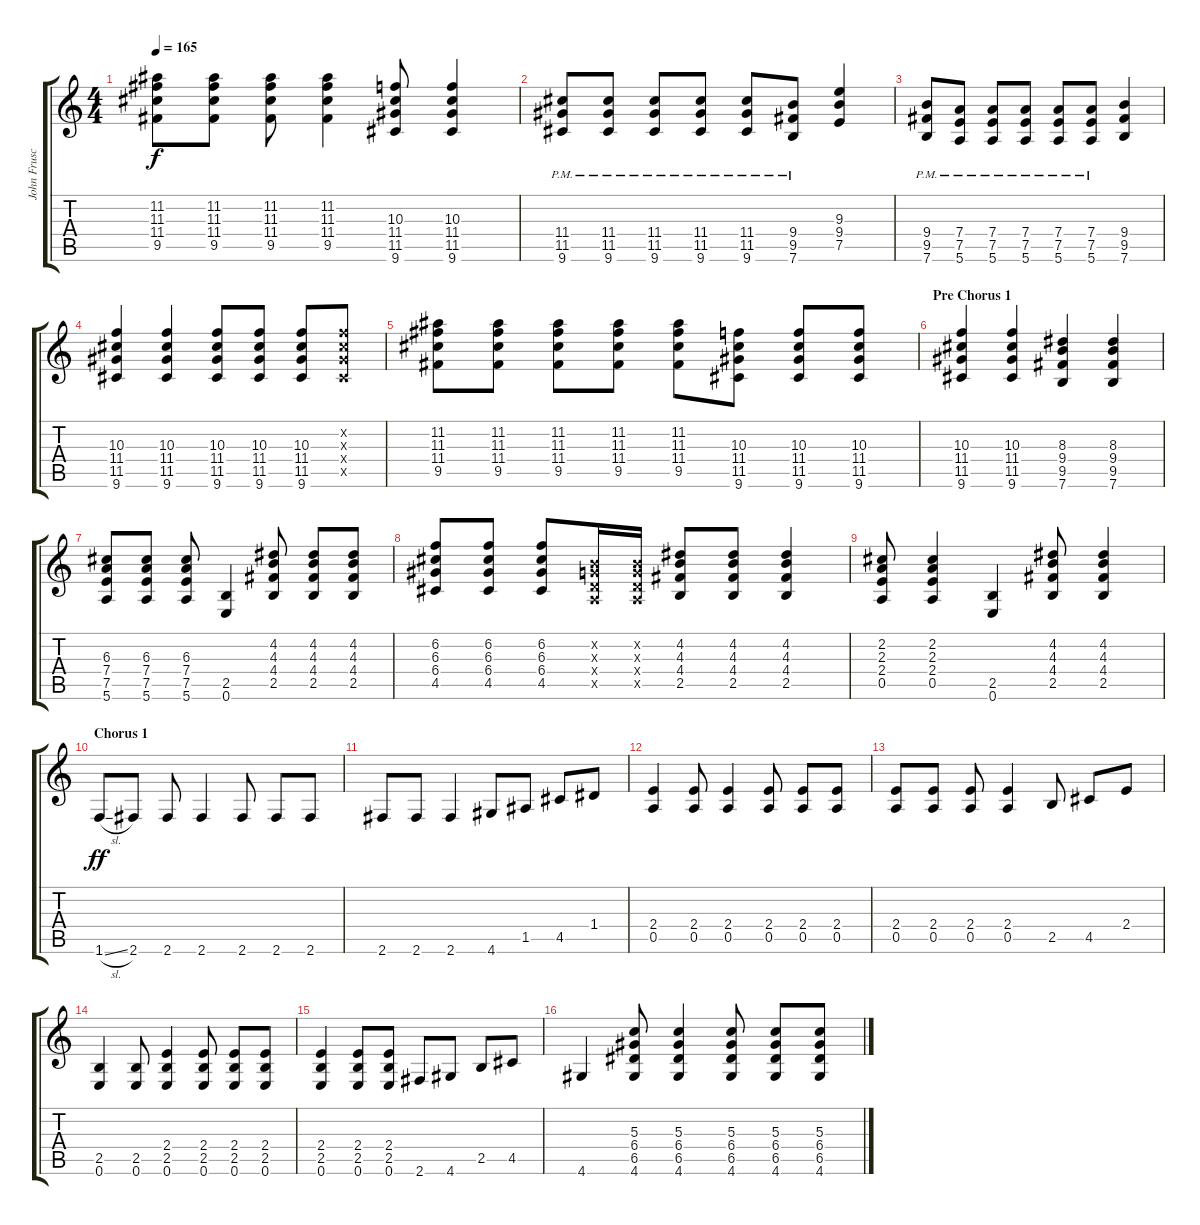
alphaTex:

\track ("John Frusciante - Guitar" "John Frusc") {instrument overdrivenguitar}
\staff {score tabs}
\tuning (E4 B3 G3 D3 A2 E2) {hide}
\ts (4 4)
\tempo 165
\clef g2
\ks c
(11.2 11.3 11.4 9.5).8{dy f} (11.2 11.3 11.4 9.5).8 (11.2 11.3 11.4 9.5).8 (11.2 11.3 11.4 9.5).4 (10.3 11.4 11.5 9.6).8 (10.3 11.4 11.5 9.6).4 |
(11.4{pm} 11.5{pm} 9.6{pm}).8 (11.4{pm} 11.5{pm} 9.6{pm}).8 (11.4{pm} 11.5{pm} 9.6{pm}).8 (11.4{pm} 11.5{pm} 9.6{pm}).8 (11.4{pm} 11.5{pm} 9.6{pm}).8 (9.4{pm} 9.5{pm} 7.6{pm}).8 (9.3 9.4 7.5).4 |
(9.4{pm} 9.5{pm} 7.6{pm}).8 (7.4{pm} 7.5{pm} 5.6{pm}).8 (7.4{pm} 7.5{pm} 5.6{pm}).8 (7.4{pm} 7.5{pm} 5.6{pm}).8 (7.4{pm} 7.5{pm} 5.6{pm}).8 (7.4{pm} 7.5{pm} 5.6{pm}).8 (9.4 9.5 7.6).4 |
(10.3 11.4 11.5 9.6).4 (10.3 11.4 11.5 9.6).4 (10.3 11.4 11.5 9.6).8 (10.3 11.4 11.5 9.6).8 (10.3 11.4 11.5 9.6).8 (6.2{x} 6.3{x} 6.4{x} 4.5{x}).8 |
(11.2 11.3 11.4 9.5).8 (11.2 11.3 11.4 9.5).8 (11.2 11.3 11.4 9.5).8 (11.2 11.3 11.4 9.5).8 (11.2 11.3 11.4 9.5).8 (10.3 11.4 11.5 9.6).8 (10.3 11.4 11.5 9.6).8 (10.3 11.4 11.5 9.6).8 |
\section ("" "Pre Chorus 1")
(10.3 11.4 11.5 9.6).4 (10.3 11.4 11.5 9.6).4 (8.3 9.4 9.5 7.6).4 (8.3 9.4 9.5 7.6).4 |
(6.3 7.4 7.5 5.6).8 (6.3 7.4 7.5 5.6).8 (6.3 7.4 7.5 5.6).8 (2.5 0.6).4 (4.2 4.3 4.4 2.5).8 (4.2 4.3 4.4 2.5).8 (4.2 4.3 4.4 2.5).8 |
(6.2 6.3 6.4 4.5).8 (6.2 6.3 6.4 4.5).8 (6.2 6.3 6.4 4.5).8 (0.2{x} 0.3{x} 0.4{x} 0.5{x}).16 (0.2{x} 0.3{x} 0.4{x} 0.5{x}).16 (4.2 4.3 4.4 2.5).8 (4.2 4.3 4.4 2.5).8 (4.2 4.3 4.4 2.5).4 |
(2.2 2.3 2.4 0.5).8 (2.2 2.3 2.4 0.5).4 (2.5 0.6).4 (4.2 4.3 4.4 2.5).8 (4.2 4.3 4.4 2.5).4 |
\section ("" "Chorus 1")
1.6{sl}.8{dy ff} 2.6.8 2.6.8 2.6.4 2.6.8 2.6.8 2.6.8 |
2.6.8 2.6.8 2.6.4 4.6.8 1.5.8 4.5.8 1.4.8 |
(2.4 0.5).4 (2.4 0.5).8 (2.4 0.5).4 (2.4 0.5).8 (2.4 0.5).8 (2.4 0.5).8 |
(2.4 0.5).8 (2.4 0.5).8 (2.4 0.5).8 (2.4 0.5).4 2.5.8 4.5.8 2.4.8 |
(2.5 0.6).4 (2.5 0.6).8 (2.4 2.5 0.6).4 (2.4 2.5 0.6).8 (2.4 2.5 0.6).8 (2.4 2.5 0.6).8 |
(2.4 2.5 0.6).4 (2.4 2.5 0.6).8 (2.4 2.5 0.6).8 2.6.8 4.6.8 2.5.8 4.5.8 |
4.6.4 (5.3 6.4 6.5 4.6).8 (5.3 6.4 6.5 4.6).4 (5.3 6.4 6.5 4.6).8 (5.3 6.4 6.5 4.6).8 (5.3 6.4 6.5 4.6).8
